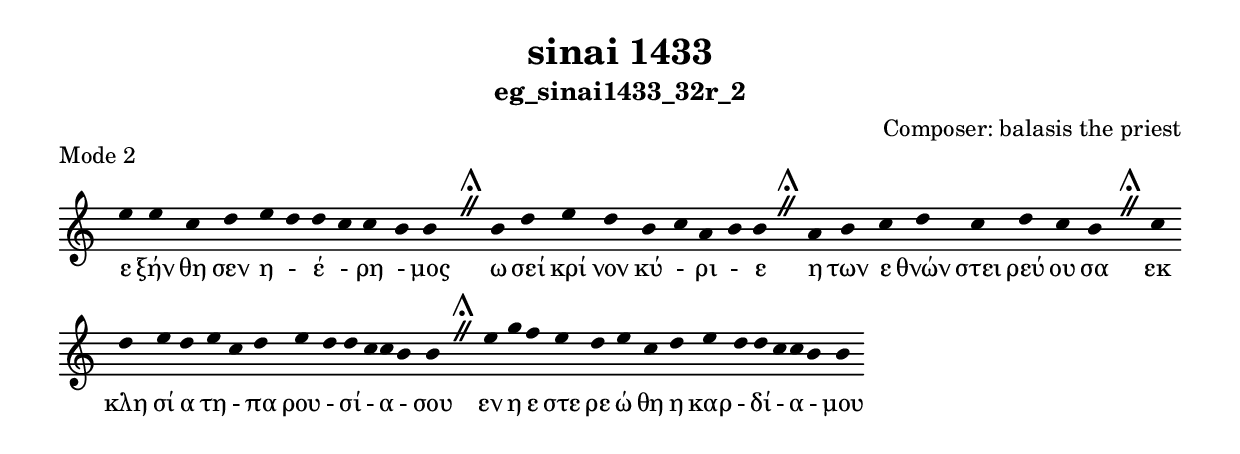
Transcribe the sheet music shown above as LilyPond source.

\include "gregorian.ly"

	\header {
 	  title = "sinai 1433"
	  subtitle = "eg_sinai1433_32r_2"
	  composer = "Composer: balasis the priest"
	  piece = "Mode 2"
	}

	chant = {
	  e''4 e''4 c''4 d''4 e''4 d''4 d''4 c''4 c''4 b'4 b'4 \divisioMaior
 b'4 d''4 e''4 d''4 b'4 c''4 a'4 b'4 b'4 \divisioMaior
 a'4 b'4 c''4 d''4 c''4 d''4 c''4 b'4 \divisioMaior
 c''4 d''4 e''4 d''4 e''4 c''4 d''4 e''4 d''4 d''4 c''4 c''4 b'4 b'4 \divisioMaior
 e''4 g''4 f''4 e''4 d''4 e''4 c''4 d''4 e''4 d''4 d''4 c''4 c''4 b'4 b'4\finalis
	}

	verba = \lyricmode {ε ξήν θη σεν η - έ - ρη - μος 
ω σεί κρί νον κύ - ρι - ε 
η των ε θνών στει ρεύ ου σα 
εκ κλη σί α τη - πα ρου - σί - α - σου 
εν η ε στε ρε ώ θη η καρ - δί - α - μου 
	}


	\score {
	  \new Staff <<
	  \new Voice = "melody" \chant
	  \new Lyrics = "one" \lyricsto melody \verba
	  >>
	  \layout {
	    \context {
	      \Staff
	      \remove "Time_signature_engraver"
	      \remove "Bar_engraver"
	    }
	    \context {
	      \Voice
	      \remove "Stem_engraver"
	    }
	  }
	}